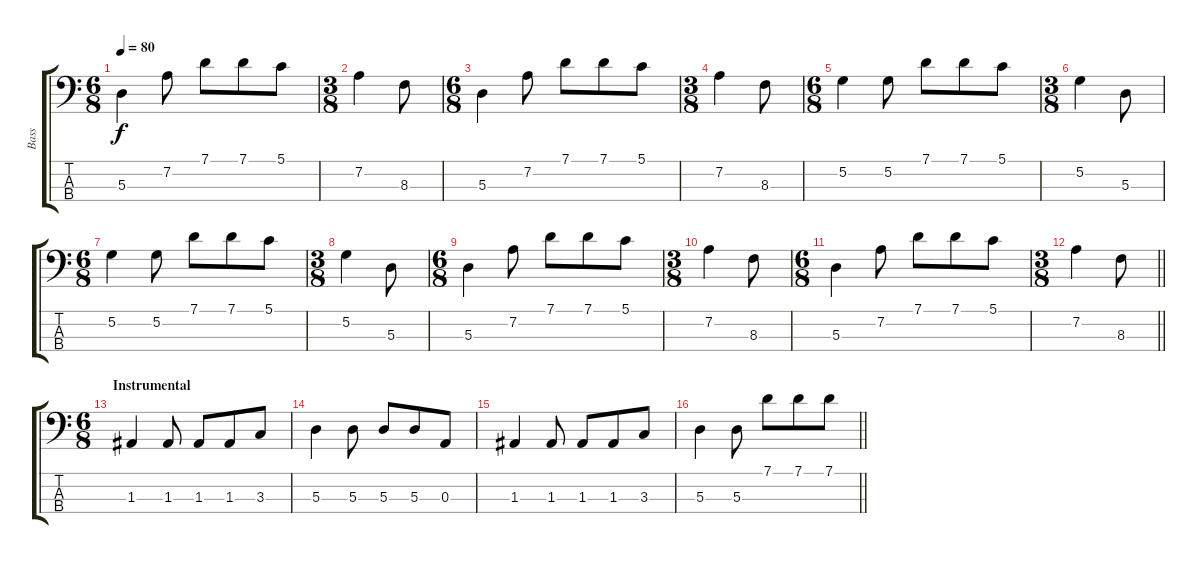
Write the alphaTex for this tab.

\track ("Bass" "Bass") {instrument electricbassfinger}
\staff {score tabs}
\tuning (G2 D2 A1 E1) {hide}
\ts (6 8)
\tempo 80
\clef f4
\ks c
5.3.4{dy f} 7.2.8 7.1.8 7.1.8 5.1.8 |
\ts (3 8)
7.2.4 8.3.8 |
\ts (6 8)
5.3.4 7.2.8 7.1.8 7.1.8 5.1.8 |
\ts (3 8)
7.2.4 8.3.8 |
\ts (6 8)
5.2.4 5.2.8 7.1.8 7.1.8 5.1.8 |
\ts (3 8)
5.2.4 5.3.8 |
\ts (6 8)
5.2.4 5.2.8 7.1.8 7.1.8 5.1.8 |
\ts (3 8)
5.2.4 5.3.8 |
\ts (6 8)
5.3.4 7.2.8 7.1.8 7.1.8 5.1.8 |
\ts (3 8)
7.2.4 8.3.8 |
\ts (6 8)
5.3.4 7.2.8 7.1.8 7.1.8 5.1.8 |
\ts (3 8)
\barLineRight lightlight
7.2.4 8.3.8 |
\ts (6 8)
\section ("" "Instrumental")
1.3.4 1.3.8 1.3.8 1.3.8 3.3.8 |
5.3.4 5.3.8 5.3.8 5.3.8 0.3.8 |
1.3.4 1.3.8 1.3.8 1.3.8 3.3.8 |
\barLineRight lightlight
5.3.4 5.3.8 7.1.8 7.1.8 7.1.8
